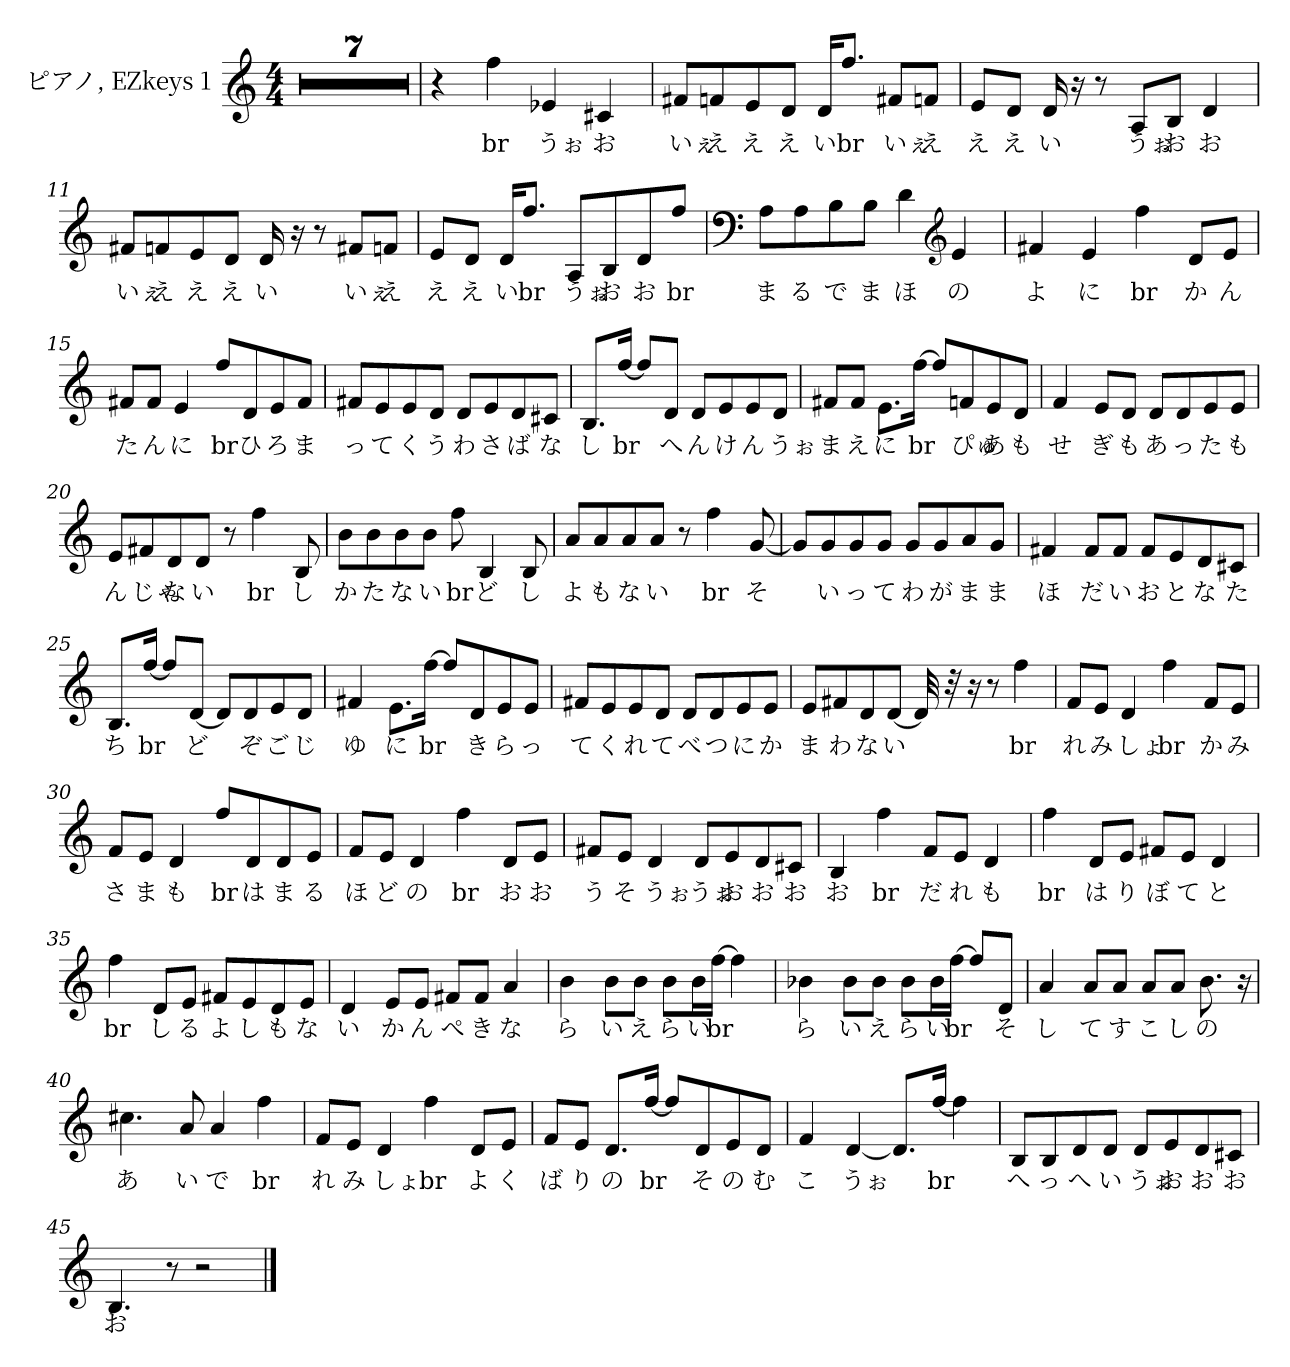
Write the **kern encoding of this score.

**kern	**text
*part1	*part1
*staff1	*staff1
*I"ピアノ, EZkeys 1	*
*clefG2	*
*k[]	*
*M4/4	*
*MM150	*
=1	=1
1r	.
=2	=2
1r	.
=3	=3
1r	.
=4	=4
1r	.
=5	=5
1r	.
=6	=6
1r	.
=7	=7
1r	.
=8	=8
4r	.
!	!LO:LY:b
4ff\	br
!	!LO:LY:b
4e-X/	うぉ
!	!LO:LY:b
4c#X/	お
=9	=9
!	!LO:LY:b
8f#X/L	いぇ
!	!LO:LY:b
8fn/	え
!	!LO:LY:b
8e/	え
!	!LO:LY:b
8d/J	え
!	!LO:LY:b
16d/KL	い
!	!LO:LY:b
8.ff/J	br
!	!LO:LY:b
8f#X/L	いぇ
!	!LO:LY:b
8fn/J	え
!!LO:LB:g=z
=10	=10
!	!LO:LY:b
8e/L	え
!	!LO:LY:b
8d/J	え
!	!LO:LY:b
16d/	い
16r	.
8r	.
!	!LO:LY:b
8A/L	うぉ
!	!LO:LY:b
8B/J	お
!	!LO:LY:b
4d/	お
=11	=11
!	!LO:LY:b
8f#X/L	いぇ
!	!LO:LY:b
8fn/	え
!	!LO:LY:b
8e/	え
!	!LO:LY:b
8d/J	え
!	!LO:LY:b
16d/	い
16r	.
8r	.
!	!LO:LY:b
8f#X/L	いぇ
!	!LO:LY:b
8fn/J	え
=12	=12
!	!LO:LY:b
8e/L	え
!	!LO:LY:b
8d/J	え
!	!LO:LY:b
16d/KL	い
!	!LO:LY:b
8.ff/J	br
!	!LO:LY:b
8A/L	うぉ
!	!LO:LY:b
8B/	お
!	!LO:LY:b
8d/	お
!	!LO:LY:b
8ff/J	br
=13	=13
*clefF4	*
!	!LO:LY:b
8A\L	ま
!	!LO:LY:b
8A\	る
!	!LO:LY:b
8B\	で
!	!LO:LY:b
8B\J	ま
!	!LO:LY:b
4d\	ほ
*clefG2	*
!	!LO:LY:b
4e/	の
!!LO:LB:g=z
=14	=14
!	!LO:LY:b
4f#X/	よ
!	!LO:LY:b
4e/	に
!	!LO:LY:b
4ff\	br
!	!LO:LY:b
8d/L	か
!	!LO:LY:b
8e/J	ん
=15	=15
!	!LO:LY:b
8f#X/L	た
!	!LO:LY:b
8f#/J	ん
!	!LO:LY:b
4e/	に
!	!LO:LY:b
8ff/L	br
!	!LO:LY:b
8d/	ひ
!	!LO:LY:b
8e/	ろ
!	!LO:LY:b
8f#/J	ま
=16	=16
!	!LO:LY:b
8f#X/L	っ
!	!LO:LY:b
8e/	て
!	!LO:LY:b
8e/	く
!	!LO:LY:b
8d/J	う
!	!LO:LY:b
8d/L	わ
!	!LO:LY:b
8e/	さ
!	!LO:LY:b
8d/	ば
!	!LO:LY:b
8c#X/J	な
=17	=17
!	!LO:LY:b
8.B/L	し
!	!LO:LY:b
[16ff/Jk	br
8ff/L]	.
!	!LO:LY:b
8d/J	へ
!	!LO:LY:b
8d/L	ん
!	!LO:LY:b
8e/	け
!	!LO:LY:b
8e/	ん
!	!LO:LY:b
8d/J	うぉ
!!LO:LB:g=z
=18	=18
!	!LO:LY:b
8f#X/L	ま
!	!LO:LY:b
8f#/J	え
!	!LO:LY:b
8.e\L	に
!	!LO:LY:b
[16ff\Jk	br
8ff/L]	.
!	!LO:LY:b
8fn/	ぴゅ
!	!LO:LY:b
8e/	あ
!	!LO:LY:b
8d/J	も
=19	=19
!	!LO:LY:b
4f/	せ
!	!LO:LY:b
8e/L	ぎ
!	!LO:LY:b
8d/J	も
!	!LO:LY:b
8d/L	あ
!	!LO:LY:b
8d/	っ
!	!LO:LY:b
8e/	た
!	!LO:LY:b
8e/J	も
=20	=20
!	!LO:LY:b
8e/L	ん
!	!LO:LY:b
8f#X/	じゃ
!	!LO:LY:b
8d/	な
!	!LO:LY:b
8d/J	い
8r	.
!	!LO:LY:b
4ff\	br
!	!LO:LY:b
8B/	し
=21	=21
!	!LO:LY:b
8b\L	か
!	!LO:LY:b
8b\	た
!	!LO:LY:b
8b\	な
!	!LO:LY:b
8b\J	い
!	!LO:LY:b
8ff\	br
!	!LO:LY:b
4B/	ど
!	!LO:LY:b
8B/	し
!!LO:LB:g=z
=22	=22
!	!LO:LY:b
8a/L	よ
!	!LO:LY:b
8a/	も
!	!LO:LY:b
8a/	な
!	!LO:LY:b
8a/J	い
8r	.
!	!LO:LY:b
4ff\	br
!	!LO:LY:b
[8g/	そ
=23	=23
8g/L]	.
!	!LO:LY:b
8g/	い
!	!LO:LY:b
8g/	っ
!	!LO:LY:b
8g/J	て
!	!LO:LY:b
8g/L	わ
!	!LO:LY:b
8g/	が
!	!LO:LY:b
8a/	ま
!	!LO:LY:b
8g/J	ま
=24	=24
!	!LO:LY:b
4f#X/	ほ
!	!LO:LY:b
8f#/L	だ
!	!LO:LY:b
8f#/J	い
!	!LO:LY:b
8f#/L	お
!	!LO:LY:b
8e/	と
!	!LO:LY:b
8d/	な
!	!LO:LY:b
8c#X/J	た
=25	=25
!	!LO:LY:b
8.B/L	ち
!	!LO:LY:b
[16ff/Jk	br
8ff/L]	.
!	!LO:LY:b
[8d/J	ど
8d/L]	.
!	!LO:LY:b
8d/	ぞ
!	!LO:LY:b
8e/	ご
!	!LO:LY:b
8d/J	じ
!!LO:LB:g=z
=26	=26
!	!LO:LY:b
4f#X/	ゆ
!	!LO:LY:b
8.e\L	に
!	!LO:LY:b
[16ff\Jk	br
8ff/L]	.
!	!LO:LY:b
8d/	き
!	!LO:LY:b
8e/	ら
!	!LO:LY:b
8e/J	っ
=27	=27
!	!LO:LY:b
8f#X/L	て
!	!LO:LY:b
8e/	く
!	!LO:LY:b
8e/	れ
!	!LO:LY:b
8d/J	て
!	!LO:LY:b
8d/L	べ
!	!LO:LY:b
8d/	つ
!	!LO:LY:b
8e/	に
!	!LO:LY:b
8e/J	か
=28	=28
!	!LO:LY:b
8e/L	ま
!	!LO:LY:b
8f#X/	わ
!	!LO:LY:b
8d/	な
!	!LO:LY:b
[8d/J	い
32d/]	.
32r	.
16r	.
8r	.
!	!LO:LY:b
4ff\	br
=29	=29
!	!LO:LY:b
8f/L	れ
!	!LO:LY:b
8e/J	み
!	!LO:LY:b
4d/	しょ
!	!LO:LY:b
4ff\	br
!	!LO:LY:b
8f/L	か
!	!LO:LY:b
8e/J	み
!!LO:LB:g=z
=30	=30
!	!LO:LY:b
8f/L	さ
!	!LO:LY:b
8e/J	ま
!	!LO:LY:b
4d/	も
!	!LO:LY:b
8ff/L	br
!	!LO:LY:b
8d/	は
!	!LO:LY:b
8d/	ま
!	!LO:LY:b
8e/J	る
=31	=31
!	!LO:LY:b
8f/L	ほ
!	!LO:LY:b
8e/J	ど
!	!LO:LY:b
4d/	の
!	!LO:LY:b
4ff\	br
!	!LO:LY:b
8d/L	お
!	!LO:LY:b
8e/J	お
=32	=32
!	!LO:LY:b
8f#X/L	う
!	!LO:LY:b
8e/J	そ
!	!LO:LY:b
4d/	うぉ
!	!LO:LY:b
8d/L	うぉ
!	!LO:LY:b
8e/	お
!	!LO:LY:b
8d/	お
!	!LO:LY:b
8c#X/J	お
=33	=33
!	!LO:LY:b
4B/	お
!	!LO:LY:b
4ff\	br
!	!LO:LY:b
8f/L	だ
!	!LO:LY:b
8e/J	れ
!	!LO:LY:b
4d/	も
=34	=34
!	!LO:LY:b
4ff\	br
!	!LO:LY:b
8d/L	は
!	!LO:LY:b
8e/J	り
!	!LO:LY:b
8f#X/L	ぼ
!	!LO:LY:b
8e/J	て
!	!LO:LY:b
4d/	と
!!LO:LB:g=z
=35	=35
!	!LO:LY:b
4ff\	br
!	!LO:LY:b
8d/L	し
!	!LO:LY:b
8e/J	る
!	!LO:LY:b
8f#X/L	よ
!	!LO:LY:b
8e/	し
!	!LO:LY:b
8d/	も
!	!LO:LY:b
8e/J	な
=36	=36
!	!LO:LY:b
4d/	い
!	!LO:LY:b
8e/L	か
!	!LO:LY:b
8e/J	ん
!	!LO:LY:b
8f#X/L	ぺ
!	!LO:LY:b
8f#/J	き
!	!LO:LY:b
4a/	な
=37	=37
!	!LO:LY:b
4b\	ら
!	!LO:LY:b
8b\L	い
!	!LO:LY:b
8b\J	え
!	!LO:LY:b
8b\L	ら
!	!LO:LY:b
16b\L	い
!	!LO:LY:b
[16ff\JJ	br
4ff\]	.
=38	=38
!	!LO:LY:b
4b-X\	ら
!	!LO:LY:b
8b-\L	い
!	!LO:LY:b
8b-\J	え
!	!LO:LY:b
8b-\L	ら
!	!LO:LY:b
16b-\L	い
!	!LO:LY:b
[16ff\JJ	br
8ff/L]	.
!	!LO:LY:b
8d/J	そ
=39	=39
!	!LO:LY:b
4a/	し
!	!LO:LY:b
8a/L	て
!	!LO:LY:b
8a/J	す
!	!LO:LY:b
8a/L	こ
!	!LO:LY:b
8a/J	し
!	!LO:LY:b
8.b\	の
16r	.
!!LO:LB:g=z
=40	=40
!	!LO:LY:b
4.cc#X\	あ
!	!LO:LY:b
8a/	い
!	!LO:LY:b
4a/	で
!	!LO:LY:b
4ff\	br
=41	=41
!	!LO:LY:b
8f/L	れ
!	!LO:LY:b
8e/J	み
!	!LO:LY:b
4d/	しょ
!	!LO:LY:b
4ff\	br
!	!LO:LY:b
8d/L	よ
!	!LO:LY:b
8e/J	く
=42	=42
!	!LO:LY:b
8f/L	ば
!	!LO:LY:b
8e/J	り
!	!LO:LY:b
8.d/L	の
!	!LO:LY:b
[16ff/Jk	br
8ff/L]	.
!	!LO:LY:b
8d/	そ
!	!LO:LY:b
8e/	の
!	!LO:LY:b
8d/J	む
=43	=43
!	!LO:LY:b
4f/	こ
!	!LO:LY:b
[4d/	うぉ
8.d/L]	.
!	!LO:LY:b
[16ff/Jk	br
4ff\]	.
=44	=44
!	!LO:LY:b
8B/L	へ
!	!LO:LY:b
8B/	っ
!	!LO:LY:b
8d/	へ
!	!LO:LY:b
8d/J	い
!	!LO:LY:b
8d/L	うぉ
!	!LO:LY:b
8e/	お
!	!LO:LY:b
8d/	お
!	!LO:LY:b
8c#X/J	お
!!LO:LB:g=z
=45	=45
!	!LO:LY:b
4.B/	お
8r	.
2r	.
==	==
*-	*-
